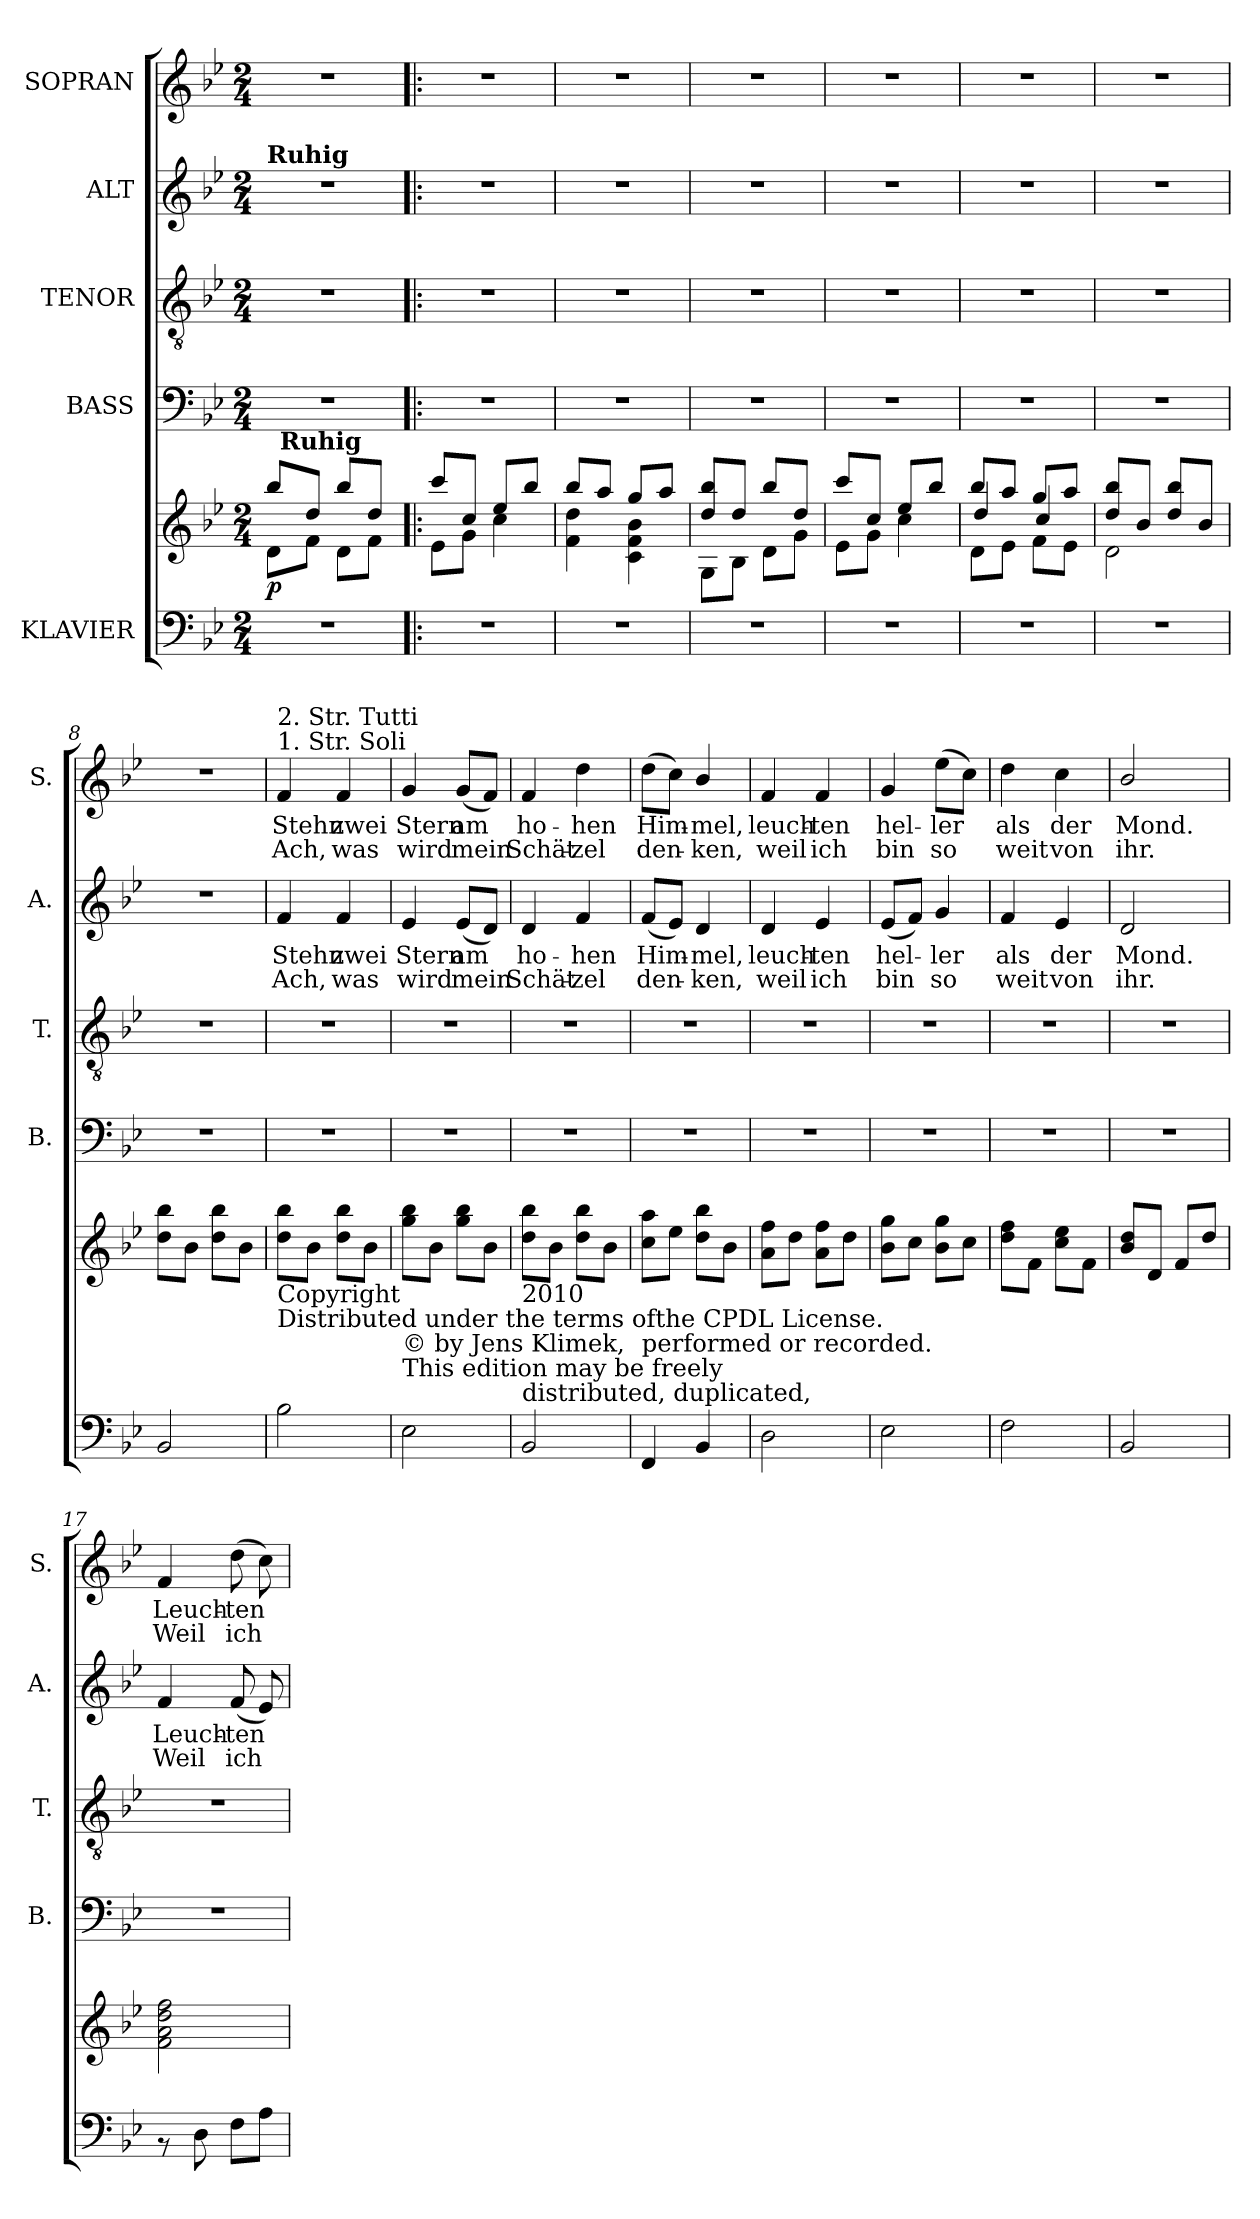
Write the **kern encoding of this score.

**kern	**kern	**dynam	**kern	**kern	**kern	**text	**text	**kern	**text	**text
*part5	*part5	*part5	*part4	*part3	*part2	*part2	*part2	*part1	*part1	*part1
*staff6	*staff5	*staff5/6	*staff4	*staff3	*staff2	*staff2	*staff2	*staff1	*staff1	*staff1
*I"KLAVIER	*	*	*I"BASS	*I"TENOR	*I"ALT	*	*	*I"SOPRAN	*	*
*	*	*	*I'B.	*I'T.	*I'A.	*	*	*I'S.	*	*
*clefF4	*clefG2	*	*clefF4	*clefGv2	*clefG2	*	*	*clefG2	*	*
*k[b-e-]	*k[b-e-]	*	*k[b-e-]	*k[b-e-]	*k[b-e-]	*	*	*k[b-e-]	*	*
*B-:	*B-:	*	*B-:	*B-:	*B-:	*	*	*B-:	*	*
*M2/4	*M2/4	*	*M2/4	*M2/4	*M2/4	*	*	*M2/4	*	*
=1	=1	=1	=1	=1	=1	=1	=1	=1	=1	=1
*	*^	*	*	*	*	*	*	*	*	*
!	!	!	!	!	!	!LO:TX:a:B:t=Ruhig	!	!	!	!	!
!	!	!	!LO:DY:b	!	!	!	!	!	!	!	!
*	*	*	*	*^	*	*	*	*	*	*	*
2r	8bb-/L	8d\L	p	2r	32ryy	2r	2r	.	.	2r	.	.
!	!	!	!	!	!LO:TX:b:B:t=Ruhig	!	!	!	!	!	!	!
.	.	.	.	.	4...ryy	.	.	.	.	.	.	.
.	8dd/J	8f\J	.	.	.	.	.	.	.	.	.	.
.	8bb-/L	8d\L	.	.	.	.	.	.	.	.	.	.
.	8dd/J	8f\J	.	.	.	.	.	.	.	.	.	.
*	*	*	*	*v	*v	*	*	*	*	*	*	*
=2!|:	=2!|:	=2!|:	=2!|:	=2!|:	=2!|:	=2!|:	=2!|:	=2!|:	=2!|:	=2!|:	=2!|:
2r	8ccc/L	8e-\L	.	2r	2r	2r	.	.	2r	.	.
.	8cc/J	8g\J	.	.	.	.	.	.	.	.	.
.	8ee-/L	4cc\	.	.	.	.	.	.	.	.	.
.	8bb-/J	.	.	.	.	.	.	.	.	.	.
=3	=3	=3	=3	=3	=3	=3	=3	=3	=3	=3	=3
2r	8bb-/L	4f\ 4dd\	.	2r	2r	2r	.	.	2r	.	.
.	8aa/J	.	.	.	.	.	.	.	.	.	.
.	8gg/L	4c\ 4f\ 4b-\	.	.	.	.	.	.	.	.	.
.	8aa/J	.	.	.	.	.	.	.	.	.	.
=4	=4	=4	=4	=4	=4	=4	=4	=4	=4	=4	=4
2r	8dd/ 8bb-/L	8G\L	.	2r	2r	2r	.	.	2r	.	.
.	8dd/J	8B-\J	.	.	.	.	.	.	.	.	.
.	8bb-/L	8d\L	.	.	.	.	.	.	.	.	.
.	8dd/J	8g\J	.	.	.	.	.	.	.	.	.
=5	=5	=5	=5	=5	=5	=5	=5	=5	=5	=5	=5
2r	8ccc/L	8e-\L	.	2r	2r	2r	.	.	2r	.	.
.	8cc/J	8g\J	.	.	.	.	.	.	.	.	.
.	8ee-/L	4cc\	.	.	.	.	.	.	.	.	.
.	8bb-/J	.	.	.	.	.	.	.	.	.	.
=6	=6	=6	=6	=6	=6	=6	=6	=6	=6	=6	=6
*	*	*^	*	*	*	*	*	*	*	*	*
2r	8bb-/L	8d\L	4dd/	.	2r	2r	2r	.	.	2r	.	.
.	8aa/J	8e-\J	.	.	.	.	.	.	.	.	.	.
.	8gg/L	8f\L	4cc/	.	.	.	.	.	.	.	.	.
.	8aa/J	8e-\J	.	.	.	.	.	.	.	.	.	.
*	*	*v	*v	*	*	*	*	*	*	*	*	*
!!LO:LB:g=z
=7	=7	=7	=7	=7	=7	=7	=7	=7	=7	=7	=7
2r	8dd/ 8bb-/L	2d\	.	2r	2r	2r	.	.	2r	.	.
.	8b-/J	.	.	.	.	.	.	.	.	.	.
.	8dd/ 8bb-/L	.	.	.	.	.	.	.	.	.	.
.	8b-/J	.	.	.	.	.	.	.	.	.	.
*	*v	*v	*	*	*	*	*	*	*	*	*
=8	=8	=8	=8	=8	=8	=8	=8	=8	=8	=8
2BB-/	8dd\ 8bb-\L	.	2r	2r	2r	.	.	2r	.	.
.	8b-\J	.	.	.	.	.	.	.	.	.
.	8dd\ 8bb-\L	.	.	.	.	.	.	.	.	.
.	8b-\J	.	.	.	.	.	.	.	.	.
=9	=9	=9	=9	=9	=9	=9	=9	=9	=9	=9
!	!	!	!	!	!	!	!	!LO:TX:a:t=1. Str. Soli	!	!
!	!	!	!	!	!	!	!	!LO:TX:a:t=2. Str. Tutti	!	!
!	!LO:TX:b:t=Copyright	!	!	!	!	!	!	!	!	!
!	!LO:TX:b:t=Distributed under the terms ofthe CPDL License.	!	!	!	!	!	!	!	!	!
!	!	!	!	!	!	!LO:LY:b	!LO:LY:b	!	!LO:LY:b	!LO:LY:b
2B-\	8dd\ 8bb-\L	.	2r	2r	4f/	Stehn	Ach,	4f/	Stehn	Ach,
.	8b-\J	.	.	.	.	.	.	.	.	.
!	!	!	!	!	!	!LO:LY:b	!LO:LY:b	!	!LO:LY:b	!LO:LY:b
.	8dd\ 8bb-\L	.	.	.	4f/	zwei	was	4f/	zwei	was
.	8b-\J	.	.	.	.	.	.	.	.	.
=10	=10	=10	=10	=10	=10	=10	=10	=10	=10	=10
!	!LO:TX:b:t=© by Jens Klimek,	!	!	!	!	!	!	!	!	!
!	!LO:TX:b:t=This edition may be freely	!	!	!	!	!	!	!	!	!
!	!	!	!	!	!	!LO:LY:b	!LO:LY:b	!	!LO:LY:b	!LO:LY:b
2E-\	8gg\ 8bb-\L	.	2r	2r	4e-/	Stern	wird	4g/	Stern	wird
.	8b-\J	.	.	.	.	.	.	.	.	.
!	!	!	!	!	!	!LO:LY:b	!LO:LY:b	!	!LO:LY:b	!LO:LY:b
.	8gg\ 8bb-\L	.	.	.	(<8e-/L	am	mein	(<8g/L	am	mein
.	8b-\J	.	.	.	8d/J)	.	.	8f/J)	.	.
=11	=11	=11	=11	=11	=11	=11	=11	=11	=11	=11
!	!LO:TX:b:t=2010	!	!	!	!	!	!	!	!	!
!	!LO:TX:b:t=distributed, duplicated,	!	!	!	!	!	!	!	!	!
!	!	!	!	!	!	!LO:LY:b	!LO:LY:b	!	!LO:LY:b	!LO:LY:b
2BB-/	8dd\ 8bb-\L	.	2r	2r	4d/	ho-	Schät-	4f/	ho-	Schät-
.	8b-\J	.	.	.	.	.	.	.	.	.
!	!	!	!	!	!	!LO:LY:b	!LO:LY:b	!	!LO:LY:b	!LO:LY:b
.	8dd\ 8bb-\L	.	.	.	4f/	-hen	-zel	4dd\	-hen	-zel
.	8b-\J	.	.	.	.	.	.	.	.	.
!!LO:PB:g=z
=12	=12	=12	=12	=12	=12	=12	=12	=12	=12	=12
!	!LO:TX:b:t=performed or recorded.	!	!	!	!	!	!	!	!	!
!	!	!	!	!	!	!LO:LY:b	!LO:LY:b	!	!LO:LY:b	!LO:LY:b
4FF/	8cc\ 8aa\L	.	2r	2r	(<8f/L	Him-	den-	(>8dd\L	Him-	den-
.	8ee-\J	.	.	.	8e-/J)	.	.	8cc\J)	.	.
!	!	!	!	!	!	!LO:LY:b	!LO:LY:b	!	!LO:LY:b	!LO:LY:b
4BB-/	8dd\ 8bb-\L	.	.	.	4d/	-mel,	-ken,	4b-/	-mel,	-ken,
.	8b-\J	.	.	.	.	.	.	.	.	.
=13	=13	=13	=13	=13	=13	=13	=13	=13	=13	=13
!	!	!	!	!	!	!LO:LY:b	!LO:LY:b	!	!LO:LY:b	!LO:LY:b
2D\	8a\ 8ff\L	.	2r	2r	4d/	leuch-	weil	4f/	leuch-	weil
.	8dd\J	.	.	.	.	.	.	.	.	.
!	!	!	!	!	!	!LO:LY:b	!LO:LY:b	!	!LO:LY:b	!LO:LY:b
.	8a\ 8ff\L	.	.	.	4e-/	-ten	ich	4f/	-ten	ich
.	8dd\J	.	.	.	.	.	.	.	.	.
=14	=14	=14	=14	=14	=14	=14	=14	=14	=14	=14
!	!	!	!	!	!	!LO:LY:b	!LO:LY:b	!	!LO:LY:b	!LO:LY:b
2E-\	8b-\ 8gg\L	.	2r	2r	(<8e-/L	hel-	bin	4g/	hel-	bin
.	8cc\J	.	.	.	8f/J)	.	.	.	.	.
!	!	!	!	!	!	!LO:LY:b	!LO:LY:b	!	!LO:LY:b	!LO:LY:b
.	8b-\ 8gg\L	.	.	.	4g/	-ler	so	(>8ee-\L	-ler	so
.	8cc\J	.	.	.	.	.	.	8cc\J)	.	.
=15	=15	=15	=15	=15	=15	=15	=15	=15	=15	=15
!	!	!	!	!	!	!LO:LY:b	!LO:LY:b	!	!LO:LY:b	!LO:LY:b
2F\	8dd\ 8ff\L	.	2r	2r	4f/	als	weit	4dd\	als	weit
.	8f\J	.	.	.	.	.	.	.	.	.
!	!	!	!	!	!	!LO:LY:b	!LO:LY:b	!	!LO:LY:b	!LO:LY:b
.	8cc\ 8ee-\L	.	.	.	4e-/	der	von	4cc\	der	von
.	8f\J	.	.	.	.	.	.	.	.	.
=16	=16	=16	=16	=16	=16	=16	=16	=16	=16	=16
!	!	!	!	!	!	!LO:LY:b	!LO:LY:b	!	!LO:LY:b	!LO:LY:b
2BB-/	8b-/ 8dd/L	.	2r	2r	2d/	Mond.	ihr.	2b-/	Mond.	ihr.
.	8d/J	.	.	.	.	.	.	.	.	.
.	8f/L	.	.	.	.	.	.	.	.	.
.	8dd/J	.	.	.	.	.	.	.	.	.
!!LO:LB:g=z
=17	=17	=17	=17	=17	=17	=17	=17	=17	=17	=17
!	!	!	!	!	!	!LO:LY:b	!LO:LY:b	!	!LO:LY:b	!LO:LY:b
8rAA	2f\ 2a\ 2dd\ 2ff\	.	2r	2r	4f/	Leuch-	Weil	4f/	Leuch-	Weil
8D\	.	.	.	.	.	.	.	.	.	.
!	!	!	!	!	!	!LO:LY:b	!LO:LY:b	!	!LO:LY:b	!LO:LY:b
8F\L	.	.	.	.	(<8f/	-ten	ich	(>8dd\	-ten	ich
8A\J	.	.	.	.	8e-/)	.	.	8cc\)	.	.
=	=	=	=	=	=	=	=	=	=	=
*-	*-	*-	*-	*-	*-	*-	*-	*-	*-	*-
